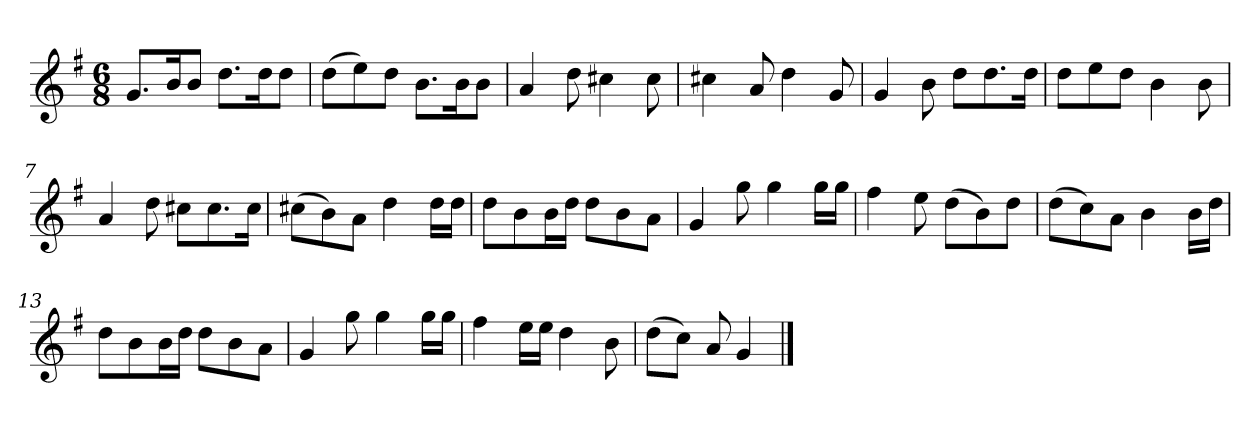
**kern
*part1
*staff1
*k[f#]
*M6/8
*MM120
=1
8.gL
16bK
8bJ
8.ddL
16ddK
8ddJ
=2
(8ddL
8ee)
8ddJ
8.bL
16bK
8bJ
=3
4a
8dd
4cc#X
8cc#
=4
4cc#X
8a
4dd
8g
=5
4g
8b
8ddL
8.dd
16ddJk
=6
8ddL
8ee
8ddJ
4b
8b
=7
4a
8dd
8cc#XL
8.cc#
16cc#Jk
=8
(8cc#XL
8b)
8aJ
4dd
16ddLL
16ddJJ
=9
8ddL
8b
16bL
16ddJJ
8ddL
8b
8aJ
=10
4g
8gg
4gg
16ggLL
16ggJJ
=11
4ff#
8ee
(8ddL
8b)
8ddJ
=12
(8ddL
8cc)
8aJ
4b
16bLL
16ddJJ
=13
8ddL
8b
16bL
16ddJJ
8ddL
8b
8aJ
=14
4g
8gg
4gg
16ggLL
16ggJJ
=15
4ff#
16eeLL
16eeJJ
4dd
8b
=16
(8ddL
8ccJ)
8a
4g
==
*-
